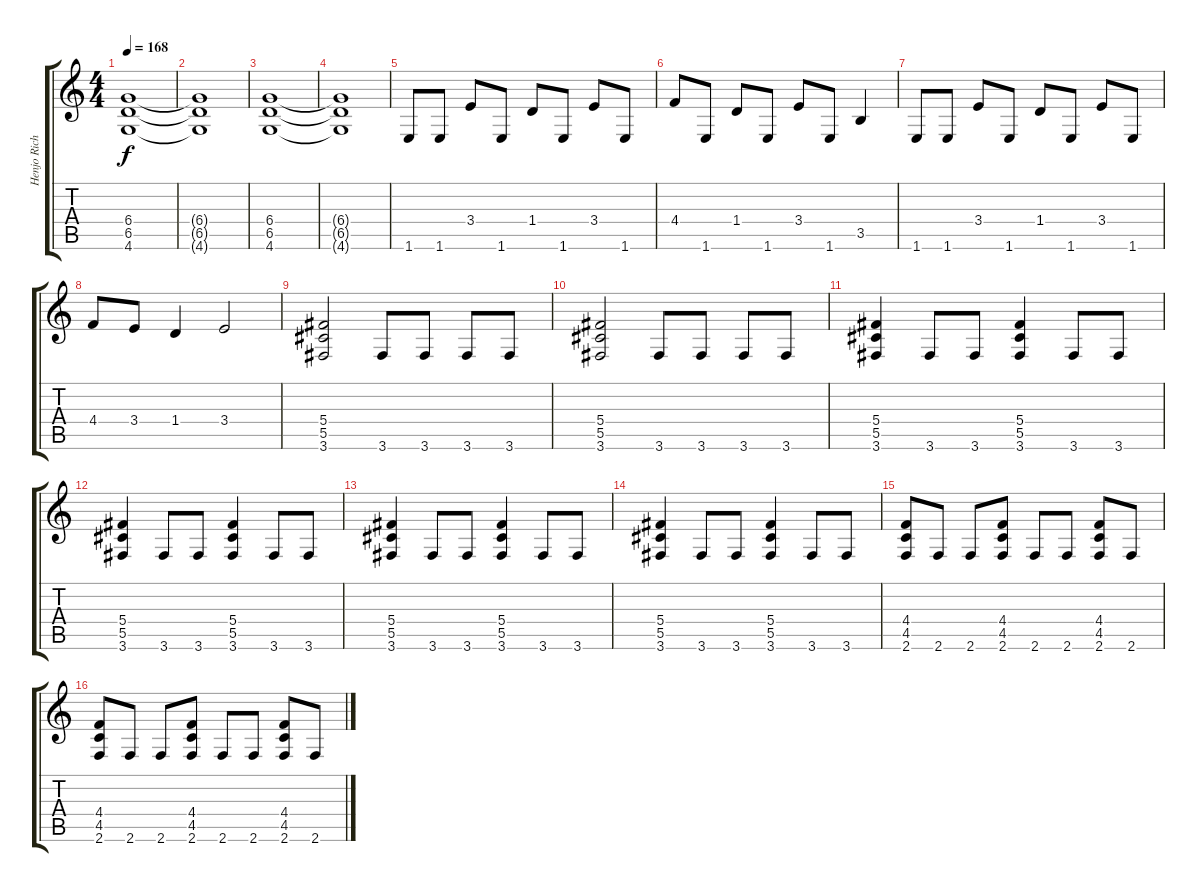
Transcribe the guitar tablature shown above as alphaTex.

\track ("Henjo Richter - Guitar" "Henjo Rich") {instrument overdrivenguitar}
\staff {score tabs}
\tuning (Eb4 Bb3 Gb3 Db3 Ab2 Eb2) {hide}
\ts (4 4)
\tempo 168
\clef g2
\ks c
(6.4 6.5 4.6).1{dy f} |
(6.4{t} 6.5{t} 4.6{t}).1 |
(6.4 6.5 4.6).1 |
(6.4{t} 6.5{t} 4.6{t}).1 |
1.6.8 1.6.8 3.4.8 1.6.8 1.4.8 1.6.8 3.4.8 1.6.8 |
4.4.8 1.6.8 1.4.8 1.6.8 3.4.8 1.6.8 3.5.4 |
1.6.8 1.6.8 3.4.8 1.6.8 1.4.8 1.6.8 3.4.8 1.6.8 |
4.4.8 3.4.8 1.4.4 3.4.2 |
(5.4 5.5 3.6).2 3.6.8 3.6.8 3.6.8 3.6.8 |
(5.4 5.5 3.6).2 3.6.8 3.6.8 3.6.8 3.6.8 |
(5.4 5.5 3.6).4 3.6.8 3.6.8 (5.4 5.5 3.6).4 3.6.8 3.6.8 |
(5.4 5.5 3.6).4 3.6.8 3.6.8 (5.4 5.5 3.6).4 3.6.8 3.6.8 |
(5.4 5.5 3.6).4 3.6.8 3.6.8 (5.4 5.5 3.6).4 3.6.8 3.6.8 |
(5.4 5.5 3.6).4 3.6.8 3.6.8 (5.4 5.5 3.6).4 3.6.8 3.6.8 |
(4.4 4.5 2.6).8 2.6.8 2.6.8 (4.4 4.5 2.6).8 2.6.8 2.6.8 (4.4 4.5 2.6).8 2.6.8 |
(4.4 4.5 2.6).8 2.6.8 2.6.8 (4.4 4.5 2.6).8 2.6.8 2.6.8 (4.4 4.5 2.6).8 2.6.8
